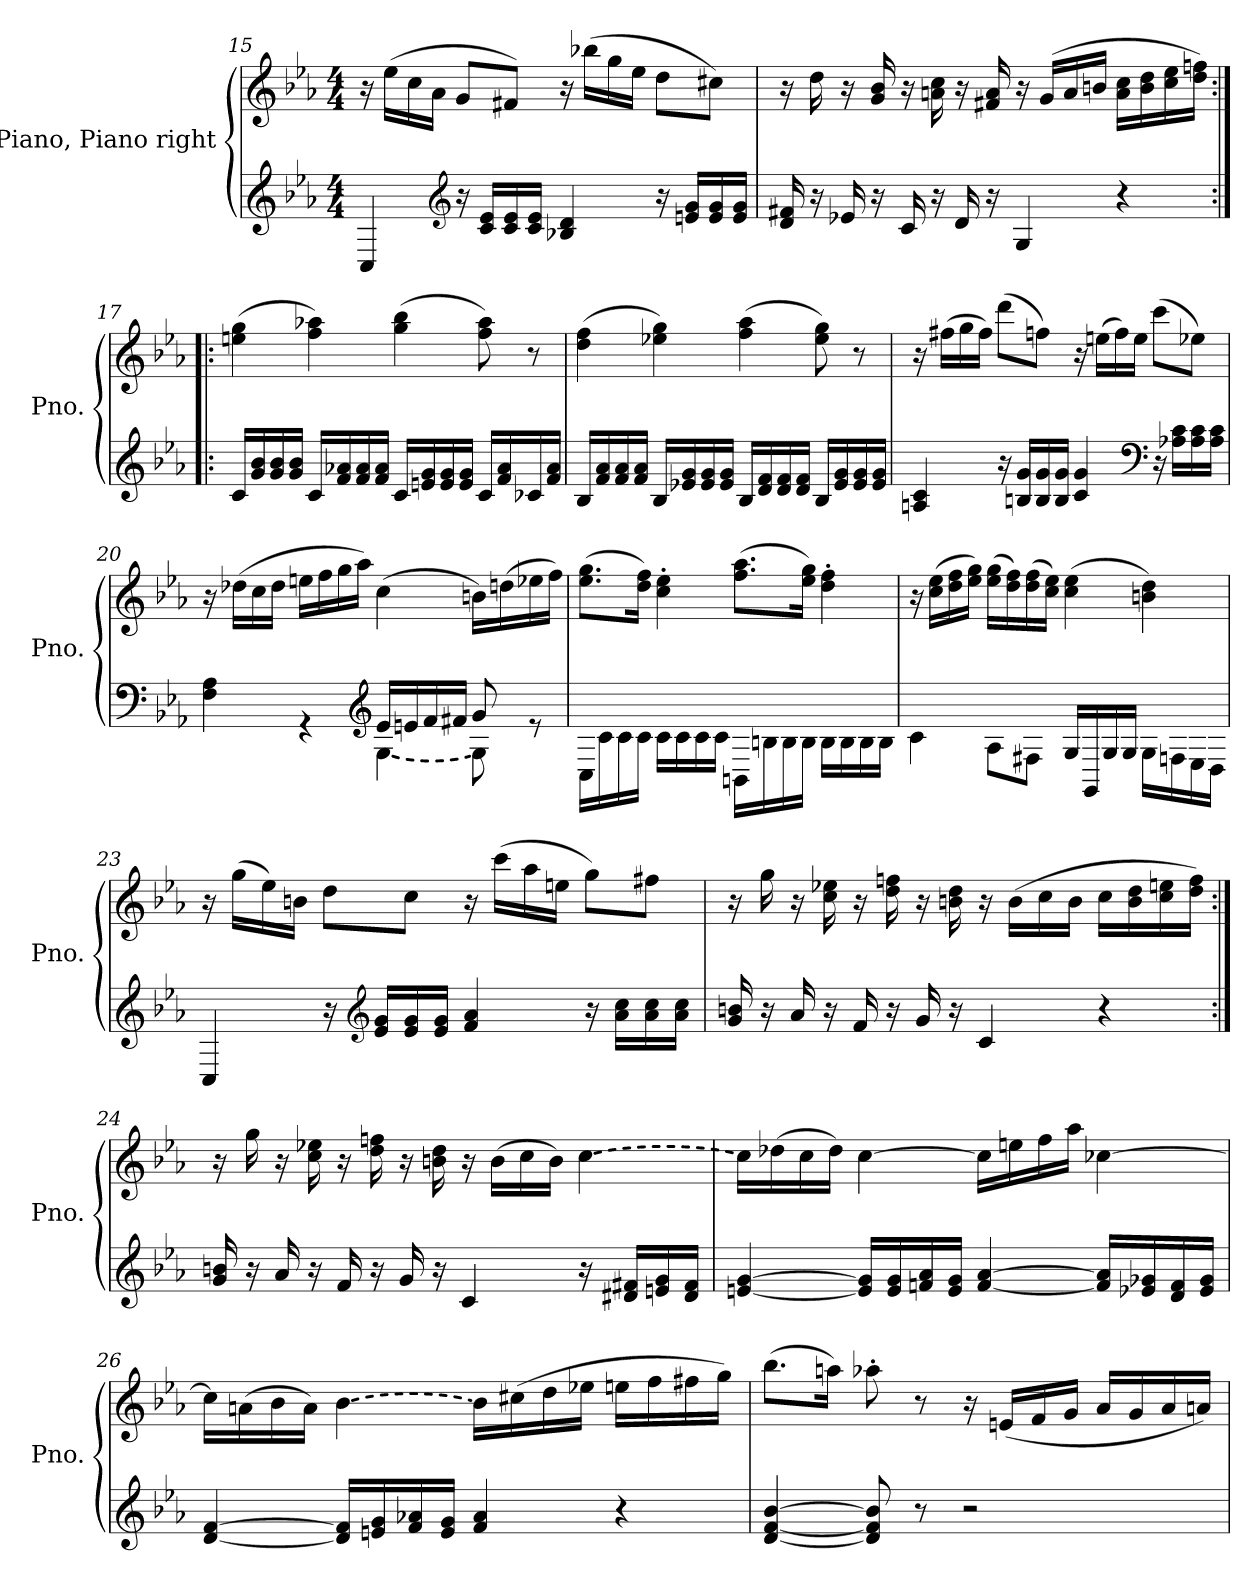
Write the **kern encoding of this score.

**kern	**kern
*part1	*part1
*staff2	*staff1
*I"Piano, Piano right	*
*I'Pno.	*
*clefG2	*clefG2
*k[b-e-a-]	*k[b-e-a-]
*M4/4	*M4/4
=15	=15
4C/	16r
.	(>16ee-\LL
.	16cc\
.	16a-\JJ
*clefG2	*
16r	8g/L
16c/ 16e-/LL	.
16c/ 16e-/	8f#X/J)
16c/ 16e-/JJ	.
4B-X/ 4d/	16r
.	(>16bb-X\LL
.	16gg\
.	16ee-\JJ
16r	8dd\L
16en/ 16g/LL	.
16e/ 16g/	8cc#X\J)
16e/ 16g/JJ	.
=16	=16
16d/ 16f#X/	16r
16r	16dd\
16e-X/	16r
16r	16g/ 16b-/
16c/	16r
16r	16an\ 16cc\
16d/	16r
16r	16f#X/ 16a/
4G/	16r
.	(>16g/LL
.	16a/
.	16bn/JJ
4r	16a\ 16cc\LL
.	16b\ 16dd\
.	16cc\ 16ee-\
.	16dd\ 16ffn\JJ)
=17:|!|:	=17:|!|:
16c/LL	(>4een\ 4gg\
16g/ 16b-/	.
16g/ 16b-/	.
16g/ 16b-/JJ	.
16c/LL	4ff\ 4aa-X\)
16f/ 16a-X/	.
16f/ 16a-/	.
16f/ 16a-/JJ	.
16c/LL	(>4gg\ 4bb-\
16en/ 16g/	.
16e/ 16g/	.
16e/ 16g/JJ	.
16c/LL	8ff\ 8aa-\)
16f/ 16a-/	.
16c-X/	8r
16f/ 16a-/JJ	.
=18	=18
16B-/LL	(>4dd\ 4ff\
16f/ 16a-/	.
16f/ 16a-/	.
16f/ 16a-/JJ	.
16B-/LL	4ee-X\ 4gg\)
16e-X/ 16g/	.
16e-/ 16g/	.
16e-/ 16g/JJ	.
16B-/LL	(>4ff\ 4aa-\
16d/ 16f/	.
16d/ 16f/	.
16d/ 16f/JJ	.
16B-/LL	8ee-\ 8gg\)
16e-/ 16g/	.
16e-/ 16g/	8r
16e-/ 16g/JJ	.
=19	=19
4An/ 4c/	16r
.	(>16ff#X\LL
.	16gg\
.	16ff#\JJ)
16r	(>8ddd\L
16Bn/ 16g/LL	.
16B/ 16g/	8ffn\J)
16B/ 16g/JJ	.
4c/ 4g/	16r
.	(>16een\LL
.	16ff\)
.	16ee\JJ
*clefF4	*
16r	(>8ccc\L
16A-X\ 16c\LL	.
16A-\ 16c\	8ee-X\J)
16A-\ 16c\JJ	.
=20	=20
*^	*
4F\ 4A-\	2ryy	16r
.	.	(>16dd-X\LL
.	.	16cc\
.	.	16dd-\JJ
4rGG	.	16een\LL
.	.	16ff\
.	.	16gg\
.	.	16aa-\JJ)
*clefG2	*	*
!	!LO:T:dash	!
16e-/LL	[4G\	(>4cc\
16en/	.	.
16f/	.	.
16f#X/JJ	.	.
8g/	8G\]	16bn\LL)
.	.	(>16ddn\
8re	8ryy	16ee-X\
.	.	16ff\JJ)
*v	*v	*
=21	=21
16C\LL	(>8.ee-\ 8.gg\L
16c\	.
16c\	.
16c\JJ	16dd\ 16ff\Jk)
16c\LL	4cc\' 4ee-\'
16c\	.
16c\	.
16c\JJ	.
16BBn\LL	(>8.ff\ 8.aa-\L
16Bn\	.
16B\	.
16B\JJ	16ee-\ 16gg\Jk)
16B\LL	4dd\' 4ff\'
16B\	.
16B\	.
16B\JJ	.
=22	=22
4c\	16r
.	(>16cc\ 16ee-\LL
.	16dd\ 16ff\
.	16ee-\ 16gg\JJ)
8A-\L	(>16ee-\ 16gg\LL
.	16dd\ 16ff\)
8F#X\J	(>16dd\ 16ff\
.	16cc\ 16ee-\JJ)
16G/LL	(>4cc\ 4ee-\
16GG/	.
16G/	.
16G/JJ	.
16G\LL	4bn\ 4dd\)
16Fn\	.
16E-\	.
16D\JJ	.
=23	=23
4C/	16r
.	(>16gg\LL
.	16ee-\)
.	16bn\JJ
16r	8dd\L
*clefG2	*
16e-/ 16g/LL	.
16e-/ 16g/	8cc\J
16e-/ 16g/JJ	.
4f/ 4a-/	16r
.	(>16ccc\LL
.	16aa-\
.	16een\JJ
16r	8gg\L)
16a-\ 16cc\LL	.
16a-\ 16cc\	8ff#X\J
16a-\ 16cc\JJ	.
=24	=24
16g/ 16bn/	16r
16r	16gg\
16a-/	16r
16r	16cc\ 16ee-X\
16f/	16r
16r	16dd\ 16ffn\
16g/	16r
16r	16bn\ 16dd\
4c/	16r
.	(>16b\LL
.	16cc\
.	16b\JJ
4r	16cc\LL
.	16b\ 16dd\
.	16cc\ 16een\
.	16dd\ 16ff\JJ)
=24X1:|!	=24X1:|!
16g/ 16bn/	16r
16r	16gg\
16a-/	16r
16r	16cc\ 16ee-X\
16f/	16r
16r	16dd\ 16ffn\
16g/	16r
16r	16bn\ 16dd\
4c/	16r
.	(>16b\LL
.	16cc\
.	16b\JJ)
!	!LO:T:dash
16r	[4cc\
16d#X/ 16f#X/LL	.
16en/ 16g/	.
16d#/ 16f#/JJ	.
=25	=25
[4en/ [4g/	16cc\LL]
.	(>16dd-X\
.	16cc\
.	16dd-\JJ)
16e/] 16g/]LL	[4cc\
16e/ 16g/	.
16fn/ 16a-/	.
16e/ 16g/JJ	.
[4f/ [4a-/	16cc\LL]
.	16een\
.	16ff\
.	16aa-\JJ
16f/] 16a-/]LL	[4cc-X\
16e-X/ 16g-X/	.
16d/ 16f/	.
16e-/ 16g-/JJ	.
=26	=26
[4d/ [4f/	16cc-\LL]
.	(>16an\
.	16b-\
.	16a\JJ)
!	!LO:T:dash
16d/] 16f/]LL	[4b-\
16en/ 16g/	.
16f/ 16a-X/	.
16e/ 16g/JJ	.
4f/ 4a-/	16b-\LL]
.	(>16cc#X\
.	16dd\
.	16ee-X\JJ
4r	16een\LL
.	16ff\
.	16ff#X\
.	16gg\JJ)
=27	=27
[4d/ [4f/ [4b-/	(>8.bb-\L
.	16aan\Jk)
8d/] 8f/] 8b-/]	8aa-X'\
8r	8r
2r	16r
.	(<16en/LL
.	16f/
.	16g/JJ
.	16a-/LL
.	16g/
.	16a-/
.	16an/JJ)
=	=
*-	*-
